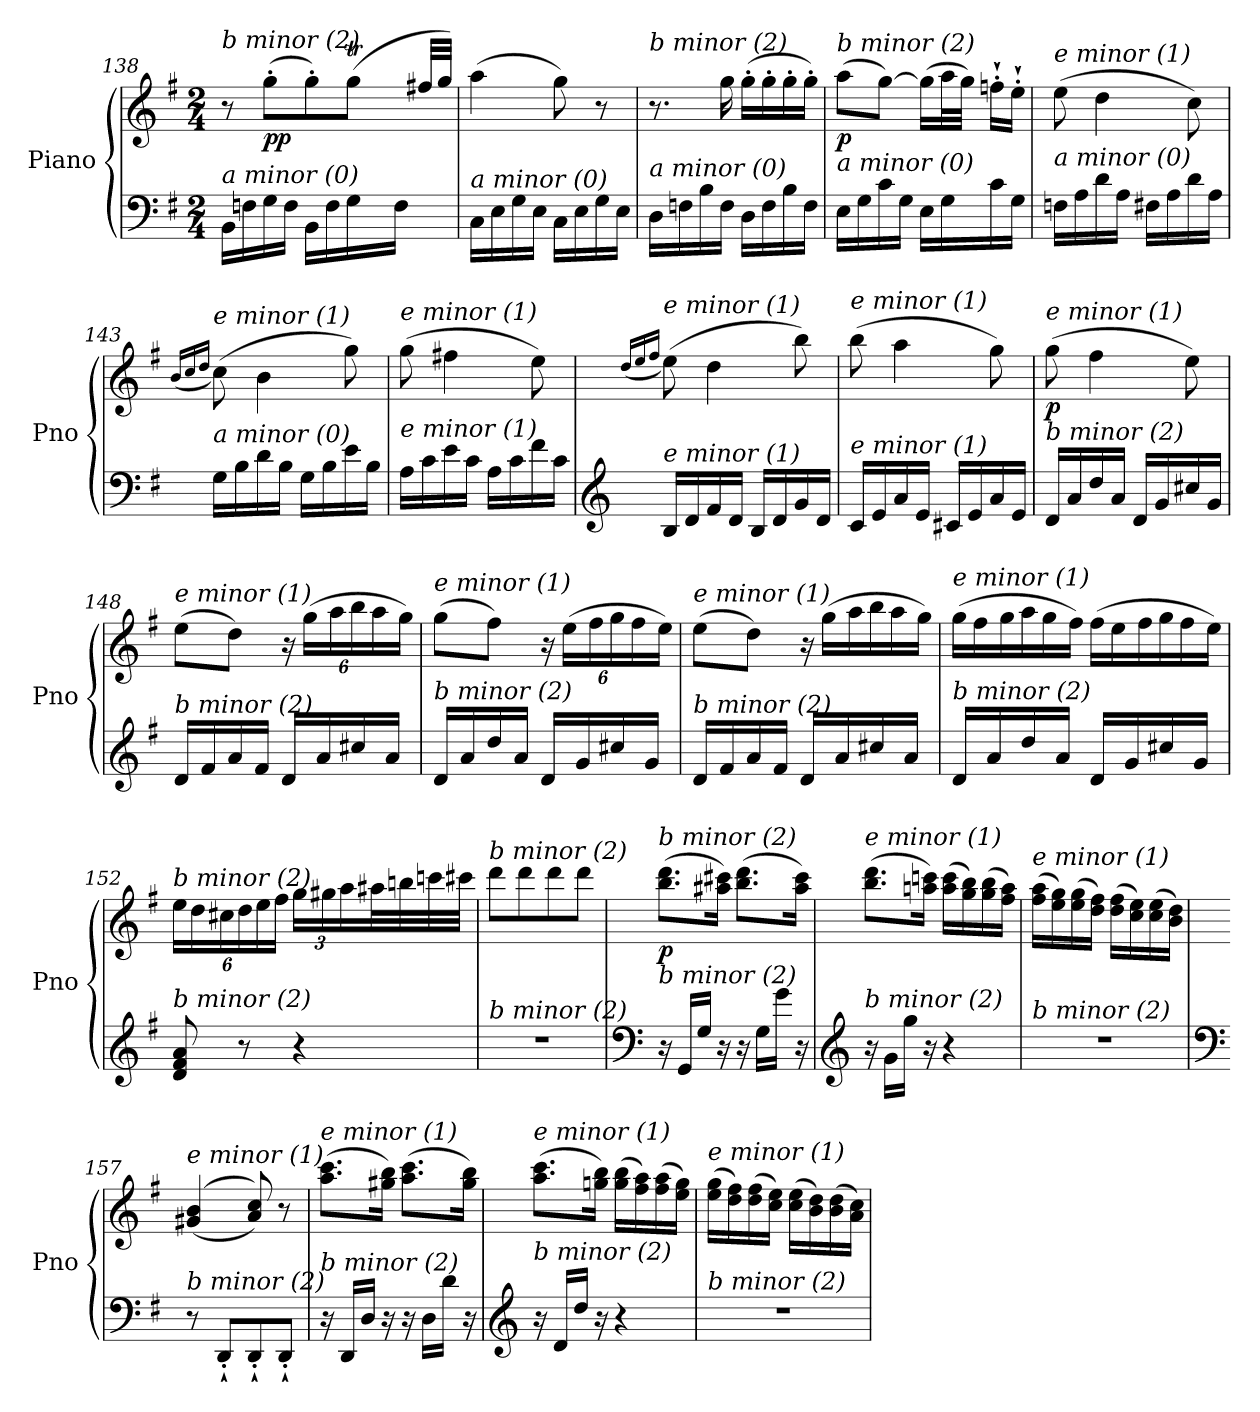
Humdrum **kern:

**kern	**kern	**dynam
*part1	*part1	*part1
*staff2	*staff1	*staff1/2
*I"Piano	*	*
*I'Pno	*	*
*clefF4	*clefG2	*
*k[f#]	*k[f#]	*
*M2/4	*M2/4	*
=138	=138	=138
*^	*^	*
!	!	!LO:TX:i:t=b minor (2)	!	!
!LO:TX:i:t=a minor (0)	!	!	!	!
4.ryy	16BB\LL	8r	4.ryy	.
.	16Fn\	.	.	.
!	!	!	!	!LO:DY:b
.	16G\	(>8gg'\L	.	pp
.	16F\JJ	.	.	.
.	16BB\LL	8gg'\)	.	.
.	16F\	.	.	.
*	*	*	*Xtuplet	*
8ryy	16G\	(8ggT\J	40ryy	.
.	.	.	40aayy	.
.	.	.	40ggyy	.
.	16F\JJ	.	.	.
.	.	.	40ff#X/LL	.
.	.	.	40gg/JJ)	.
*v	*v	*	*	*
!!LO:PB:g=z
=139	=139	=139	=139
!	!LO:TX:i:t=b minor (2)	!	!
!LO:TX:i:t=a minor (0)	!	!	!
*	*v	*v	*
16C\LL	(4aa\	.
16E\	.	.
16G\	.	.
16E\JJ	.	.
16C\LL	8gg\)	.
16E\	.	.
16G\	8r	.
16E\JJ	.	.
=140	=140	=140
!	!LO:TX:i:t=b minor (2)	!
!LO:TX:i:t=a minor (0)	!	!
16D\LL	8.r	.
16Fn\	.	.
16B\	.	.
!	!	!LO:DY:b
16F\JJ	16gg\	other-dynamics
16D\LL	(16gg'\LL	.
16F\	16gg'\	.
16B\	16gg'\	.
16F\JJ	16gg'\JJ)	.
=141	=141	=141
!	!LO:TX:i:t=b minor (2)	!
!LO:TX:i:t=a minor (0)	!	!
!	!	!LO:DY:b
16E\LL	(8aa\L	p
16G\	.	.
16c\	[8gg\J)	.
16G\JJ	.	.
16E\LL	(16gg\LL]	.
16G\	32aa\L	.
.	32gg\JJJ)	.
16c\	16ffn`'i\LL	.
16G\JJ	16ee`'\JJ	.
=142	=142	=142
!	!LO:TX:i:t=e minor (1)	!
!LO:TX:i:t=a minor (0)	!	!
!	!	!LO:DY:b
16Fn\LL	(8ee\	other-dynamics
16A\	.	.
16d\	4dd\	.
16A\JJ	.	.
16F#X\LL	.	.
16A\	.	.
16d\	8cc\)	.
16A\JJ	.	.
=143	=143	=143
.	(16qb/LL	.
.	16qcc/	.
.	16qdd/JJ	.
!	!LO:TX:i:t=e minor (1)	!
!LO:TX:i:t=a minor (0)	!	!
16G\LL	(8cc\)	.
16B\	.	.
16d\	4b\	.
16B\JJ	.	.
16G\LL	.	.
16B\	.	.
16e\	8gg\)	.
16B\JJ	.	.
!!LO:LB:g=z
=144	=144	=144
!	!LO:TX:i:t=e minor (1)	!
!LO:TX:i:t=e minor (1)	!	!
16A\LL	(8gg\	.
16c\	.	.
16e\	4ff#X\	.
16c\JJ	.	.
16A\LL	.	.
16c\	.	.
16f#\	8ee\)	.
16c\JJ	.	.
=145	=145	=145
*clefG2	*	*
.	(16qdd/LL	.
.	16qee/	.
.	16qff#/JJ	.
!	!LO:TX:i:t=e minor (1)	!
!LO:TX:i:t=e minor (1)	!	!
16B/LL	(8ee\)	.
16d/	.	.
16f#/	4dd\	.
16d/JJ	.	.
16B/LL	.	.
16d/	.	.
16g/	8bb\)	.
16d/JJ	.	.
=146	=146	=146
!	!LO:TX:i:t=e minor (1)	!
!LO:TX:i:t=e minor (1)	!	!
16c/LL	(8bb\	.
16e/	.	.
16a/	4aa\	.
16e/JJ	.	.
16c#X/LL	.	.
16e/	.	.
16a/	8gg\)	.
16e/JJ	.	.
=147	=147	=147
!	!LO:TX:i:t=e minor (1)	!
!LO:TX:i:t=b minor (2)	!	!
!	!	!LO:DY:b
16d/LL	(8gg\	p
16a/	.	.
16dd/	4ff#\	.
16a/JJ	.	.
16d/LL	.	.
16g/	.	.
16cc#X/	8ee\)	.
16g/JJ	.	.
=148	=148	=148
!	!LO:TX:i:t=e minor (1)	!
!LO:TX:i:t=b minor (2)	!	!
16d/LL	(8ee\L	.
16f#/	.	.
16a/	8dd\J)	.
16f#/JJ	.	.
*	*tuplet	*
*	*Xbrackettup	*
16d/LL	24r	.
.	(24gg\LL	.
16a/	.	.
.	24aa\	.
16cc#X/	24bb\	.
.	24aa\	.
16a/JJ	.	.
.	24gg\JJ)	.
!!LO:LB:g=z
=149	=149	=149
!	!LO:TX:i:t=e minor (1)	!
!LO:TX:i:t=b minor (2)	!	!
16d/LL	(8gg\L	.
16a/	.	.
16dd/	8ff#\J)	.
16a/JJ	.	.
16d/LL	24r	.
.	(24ee\LL	.
16g/	.	.
.	24ff#\	.
16cc#X/	24gg\	.
.	24ff#\	.
16g/JJ	.	.
.	24ee\JJ)	.
=150	=150	=150
!	!LO:TX:i:t=e minor (1)	!
!LO:TX:i:t=b minor (2)	!	!
16d/LL	(8ee\L	.
16f#/	.	.
16a/	8dd\J)	.
16f#/JJ	.	.
*	*Xtuplet	*
16d/LL	24r	.
.	(24gg\LL	.
16a/	.	.
.	24aa\	.
16cc#X/	24bb\	.
.	24aa\	.
16a/JJ	.	.
.	24gg\JJ)	.
=151	=151	=151
!	!LO:TX:i:t=e minor (1)	!
!LO:TX:i:t=b minor (2)	!	!
16d/LL	(24gg\LL	.
.	24ff#\	.
16a/	.	.
.	24gg\	.
16dd/	24aa\	.
.	24gg\	.
16a/JJ	.	.
.	24ff#\JJ)	.
16d/LL	(24ff#\LL	.
.	24ee\	.
16g/	.	.
.	24ff#\	.
16cc#X/	24gg\	.
.	24ff#\	.
16g/JJ	.	.
.	24ee\JJ)	.
=152	=152	=152
*	*tuplet	*
!	!LO:TX:i:t=b minor (2)	!
!LO:TX:i:t=b minor (2)	!	!
8d/ 8f#/ 8a/	24ee\LL	.
.	24dd\	.
.	24cc#X\	.
8r	24dd\	.
.	24ee\	.
.	24ff#\JJ	.
4r	24gg\LL	.
.	24gg#X\	.
.	24aa\	.
.	32aa#Xj\L	.
.	32bbn\	.
.	32cccn\	.
.	32ccc#X\JJJ	.
!!LO:LB:g=z
=153	=153	=153
!	!LO:TX:i:t=b minor (2)	!
!LO:TX:i:t=b minor (2)	!	!
2r	8ddd\L	.
.	8ddd\	.
.	8ddd\	.
.	8ddd\J	.
=154	=154	=154
*clefF4	*	*
!	!LO:TX:i:t=b minor (2)	!
!LO:TX:i:t=b minor (2)	!	!
!	!	!LO:DY:b
16r	(8.bb\ 8.ddd\L	p
16GG/LL	.	.
16G/JJ	.	.
16r	16aa#X\ 16ccc#X\Jk)	.
16r	(8.bb\ 8.ddd\L	.
16G\LL	.	.
16g\JJ	.	.
16r	16aa#\ 16ccc#\Jk)	.
=155	=155	=155
*clefG2	*	*
!	!LO:TX:i:t=e minor (1)	!
!LO:TX:i:t=b minor (2)	!	!
16r	(8.bb\ 8.ddd\L	.
16g\LL	.	.
16gg\JJ	.	.
16r	16aan\ 16cccn\Jk)	.
4r	(16aa\ 16ccc\LL	.
.	16gg\ 16bb\)	.
.	(16gg\ 16bb\	.
.	16ff#\ 16aa\JJ)	.
=156	=156	=156
!	!LO:TX:i:t=e minor (1)	!
!LO:TX:i:t=b minor (2)	!	!
2r	(16ff#\ 16aa\LL	.
.	16ee\ 16gg\)	.
.	(16ee\ 16gg\	.
.	16dd\ 16ff#\JJ)	.
.	(16dd\ 16ff#\LL	.
.	16cc\ 16ee\)	.
.	(16cc\ 16ee\	.
.	16b\ 16dd\JJ)	.
=157	=157	=157
*clefF4	*	*
!	!LO:TX:i:t=e minor (1)	!
!LO:TX:i:t=b minor (2)	!	!
8r	(>(4g#X/ 4b/	.
8DD`'/L	.	.
8DD`'/	8a/ 8cc/))	.
8DD`'/J	8r	.
!!LO:LB:g=z
=158	=158	=158
!	!LO:TX:i:t=e minor (1)	!
!LO:TX:i:t=b minor (2)	!	!
16r	(8.aa\ 8.ccc\L	.
16DD/LL	.	.
16D/JJ	.	.
16r	16gg#X\ 16bb\Jk)	.
16r	(8.aa\ 8.ccc\L	.
16D\LL	.	.
16d\JJ	.	.
16r	16gg#\ 16bb\Jk)	.
!!LO:LB:g=z
=159	=159	=159
*clefG2	*	*
!	!LO:TX:i:t=e minor (1)	!
!LO:TX:i:t=b minor (2)	!	!
16r	(8.aa\ 8.ccc\L	.
16d/LL	.	.
16dd/JJ	.	.
16r	16ggn\ 16bb\Jk)	.
4r	(16gg\ 16bb\LL	.
.	16ff#\ 16aa\)	.
.	(16ff#\ 16aa\	.
.	16ee\ 16gg\JJ)	.
=160	=160	=160
!	!LO:TX:i:t=e minor (1)	!
!LO:TX:i:t=b minor (2)	!	!
2r	(16ee\ 16gg\LL	.
.	16dd\ 16ff#\)	.
.	(16dd\ 16ff#\	.
.	16cc\ 16ee\JJ)	.
.	(16cc\ 16ee\LL	.
.	16b\ 16dd\)	.
.	(16b\ 16dd\	.
.	16a\ 16cc\JJ)	.
=	=	=
*-	*-	*-
